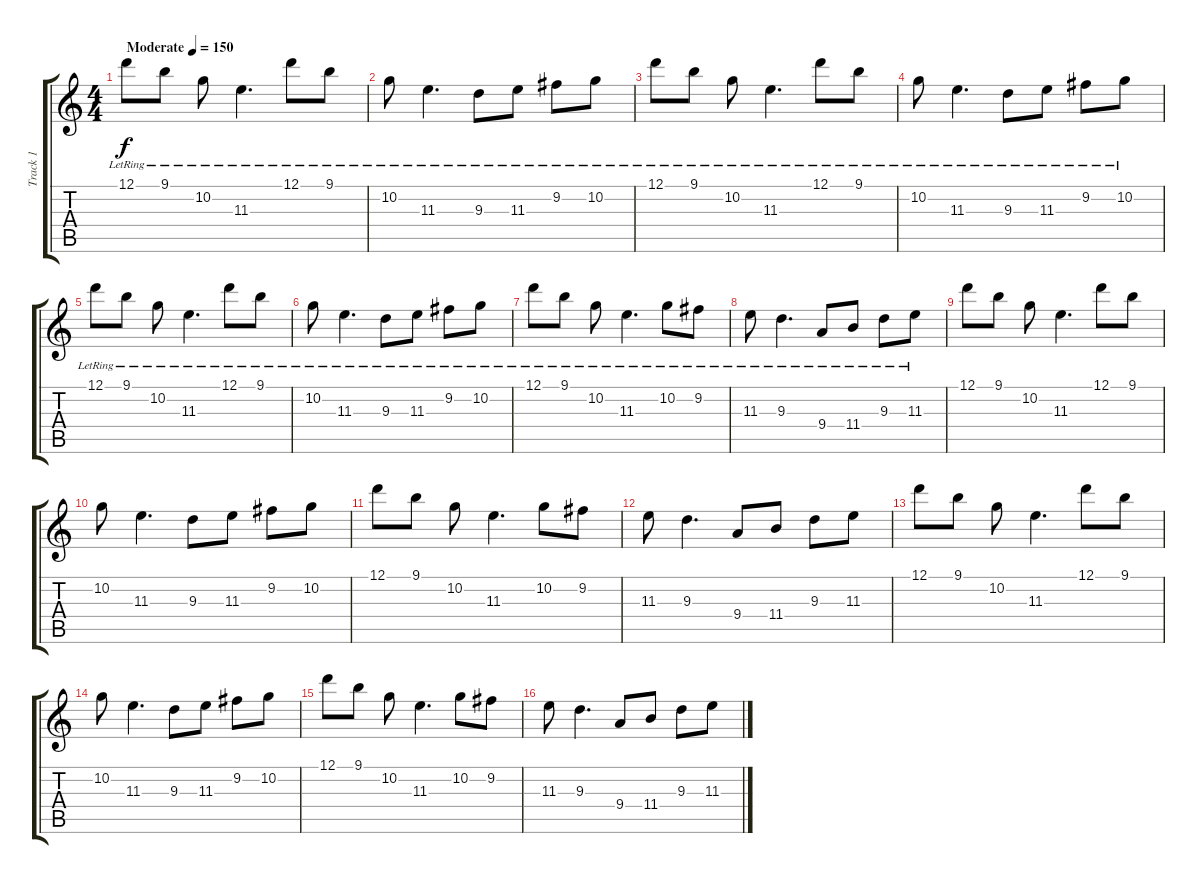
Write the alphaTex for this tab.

\track ("Track 1" "Track 1") {instrument distortionguitar}
\staff {score tabs}
\tuning (D4 A3 F3 C3 G2 C2) {hide}
\ts (4 4)
\tempo (150 "Moderate")
\clef g2
\ks c
12.1{lr}.8{dy f instrument distortionguitar} 9.1{lr}.8 10.2{lr}.8 11.3{lr}.4{d} 12.1{lr}.8 9.1{lr}.8 |
10.2{lr}.8 11.3{lr}.4{d} 9.3{lr}.8 11.3{lr}.8 9.2{lr}.8 10.2{lr}.8 |
12.1{lr}.8 9.1{lr}.8 10.2{lr}.8 11.3{lr}.4{d} 12.1{lr}.8 9.1{lr}.8 |
10.2{lr}.8 11.3{lr}.4{d} 9.3{lr}.8 11.3{lr}.8 9.2{lr}.8 10.2{lr}.8 |
12.1{lr}.8 9.1{lr}.8 10.2{lr}.8 11.3{lr}.4{d} 12.1{lr}.8 9.1{lr}.8 |
10.2{lr}.8 11.3{lr}.4{d} 9.3{lr}.8 11.3{lr}.8 9.2{lr}.8 10.2{lr}.8 |
12.1{lr}.8 9.1{lr}.8 10.2{lr}.8 11.3{lr}.4{d} 10.2{lr}.8 9.2{lr}.8 |
11.3{lr}.8 9.3{lr}.4{d} 9.4{lr}.8 11.4{lr}.8 9.3{lr}.8 11.3{lr}.8 |
12.1.8 9.1.8 10.2.8 11.3.4{d} 12.1.8 9.1.8 |
10.2.8 11.3.4{d} 9.3.8 11.3.8 9.2.8 10.2.8 |
12.1.8 9.1.8 10.2.8 11.3.4{d} 10.2.8 9.2.8 |
11.3.8 9.3.4{d} 9.4.8 11.4.8 9.3.8 11.3.8 |
12.1.8 9.1.8 10.2.8 11.3.4{d} 12.1.8 9.1.8 |
10.2.8 11.3.4{d} 9.3.8 11.3.8 9.2.8 10.2.8 |
12.1.8 9.1.8 10.2.8 11.3.4{d} 10.2.8 9.2.8 |
11.3.8 9.3.4{d} 9.4.8 11.4.8 9.3.8 11.3.8
